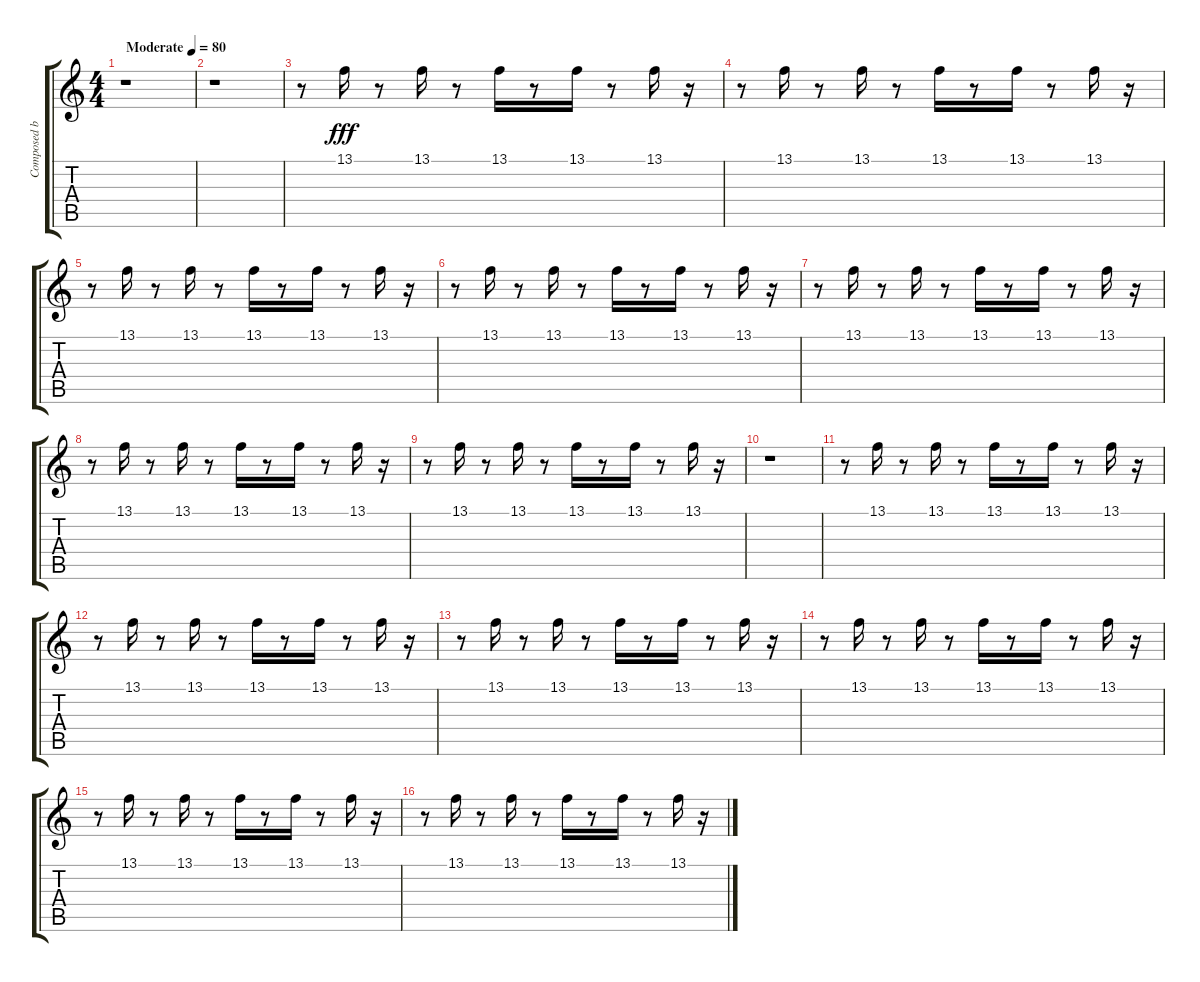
\track ("Composed by Andre" "Composed b") {instrument woodblock}
\staff {score tabs}
\tuning (E4 B3 G3 D3 A2 E2) {hide}
\ts (4 4)
\tempo (80 "Moderate")
\clef g2
\ks c
r.1{dy fff instrument woodblock} |
r.1 |
r.8 13.1.16 r.8 13.1.16 r.8 13.1.16 r.8 13.1.16 r.8 13.1.16 r.16 |
r.8 13.1.16 r.8 13.1.16 r.8 13.1.16 r.8 13.1.16 r.8 13.1.16 r.16 |
r.8 13.1.16 r.8 13.1.16 r.8 13.1.16 r.8 13.1.16 r.8 13.1.16 r.16 |
r.8{txt ""} 13.1.16 r.8 13.1.16 r.8 13.1.16 r.8 13.1.16 r.8 13.1.16 r.16 |
r.8 13.1.16 r.8 13.1.16 r.8 13.1.16 r.8 13.1.16 r.8 13.1.16 r.16 |
r.8 13.1.16 r.8 13.1.16 r.8 13.1.16 r.8 13.1.16 r.8 13.1.16 r.16 |
r.8 13.1.16 r.8 13.1.16 r.8 13.1.16 r.8 13.1.16 r.8 13.1.16 r.16 |
r.1 |
r.8 13.1.16 r.8 13.1.16 r.8 13.1.16 r.8 13.1.16 r.8 13.1.16 r.16 |
r.8 13.1.16 r.8 13.1.16 r.8 13.1.16 r.8 13.1.16 r.8 13.1.16 r.16 |
r.8 13.1.16 r.8 13.1.16 r.8 13.1.16 r.8 13.1.16 r.8 13.1.16 r.16 |
r.8 13.1.16 r.8 13.1.16 r.8 13.1.16 r.8 13.1.16 r.8 13.1.16 r.16 |
r.8 13.1.16 r.8 13.1.16 r.8 13.1.16 r.8 13.1.16 r.8 13.1.16 r.16 |
r.8 13.1.16 r.8 13.1.16 r.8 13.1.16 r.8 13.1.16 r.8 13.1.16 r.16
